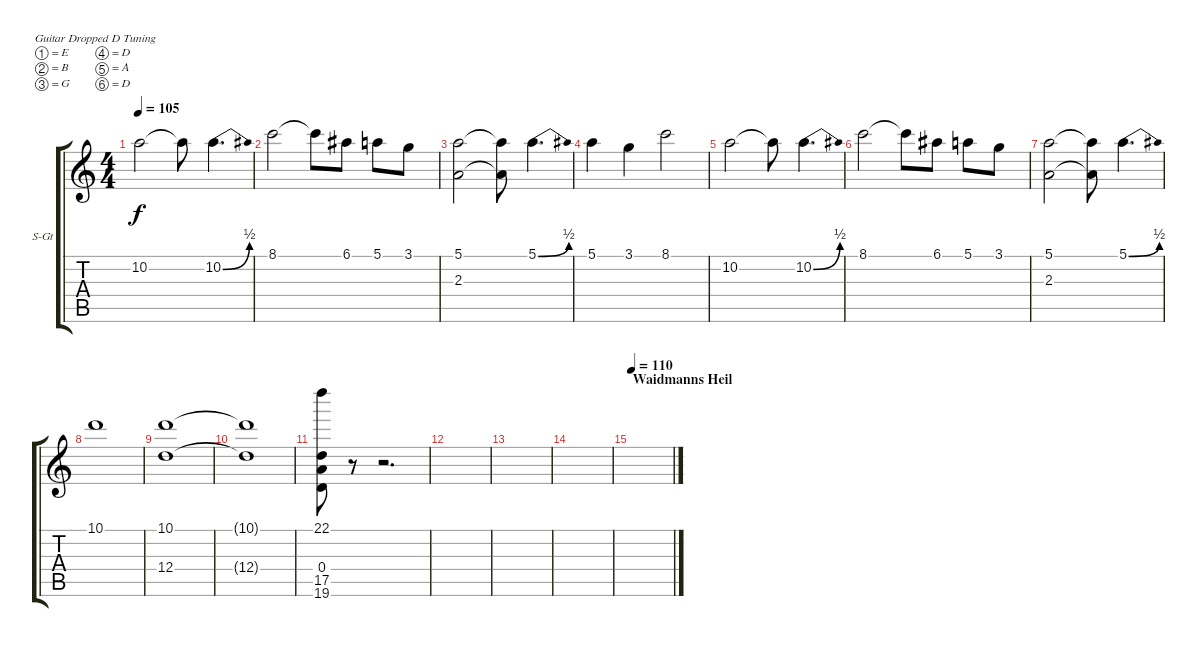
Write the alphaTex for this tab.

\bracketExtendMode groupsimilarinstruments
\firstSystemTrackNameOrientation horizontal
\otherSystemsTrackNameOrientation horizontal
\track ("Keyboard (Christian)" "S-Gt") {instrument lead2sawtooth}
\staff {score tabs}
\tuning (E4 B3 G3 D3 A2 D2)
\displaytranspose 12
\ts (4 4)
\tempo 105
\clef g2
\ks c
10.2.2{dy f} 10.2{t}.8 10.2{be (bend 0 0 60 2)}.4{d} |
8.1.2 8.1{t}.8 6.1.8 5.1.8 3.1.8 |
(5.1 2.3).2 (5.1{t} 2.3{t}).8 5.1{be (bend 0 0 60 2)}.4{d} |
5.1.4 3.1.4 8.1.2 |
10.2.2 10.2{t}.8 10.2{be (bend 0 0 60 2)}.4{d} |
8.1.2 8.1{t}.8 6.1.8 5.1.8 3.1.8 |
(5.1 2.3).2 (5.1{t} 2.3{t}).8 5.1{be (bend 0 0 60 2)}.4{d} |
10.1.1 |
(10.1 12.4).1 |
(10.1{t} 12.4{t}).1 |
(22.1 17.5 19.6 0.4).8 r.8 r.2{d} |
|
|
|
\section ("" "Waidmanns Heil")
\tempo 110
